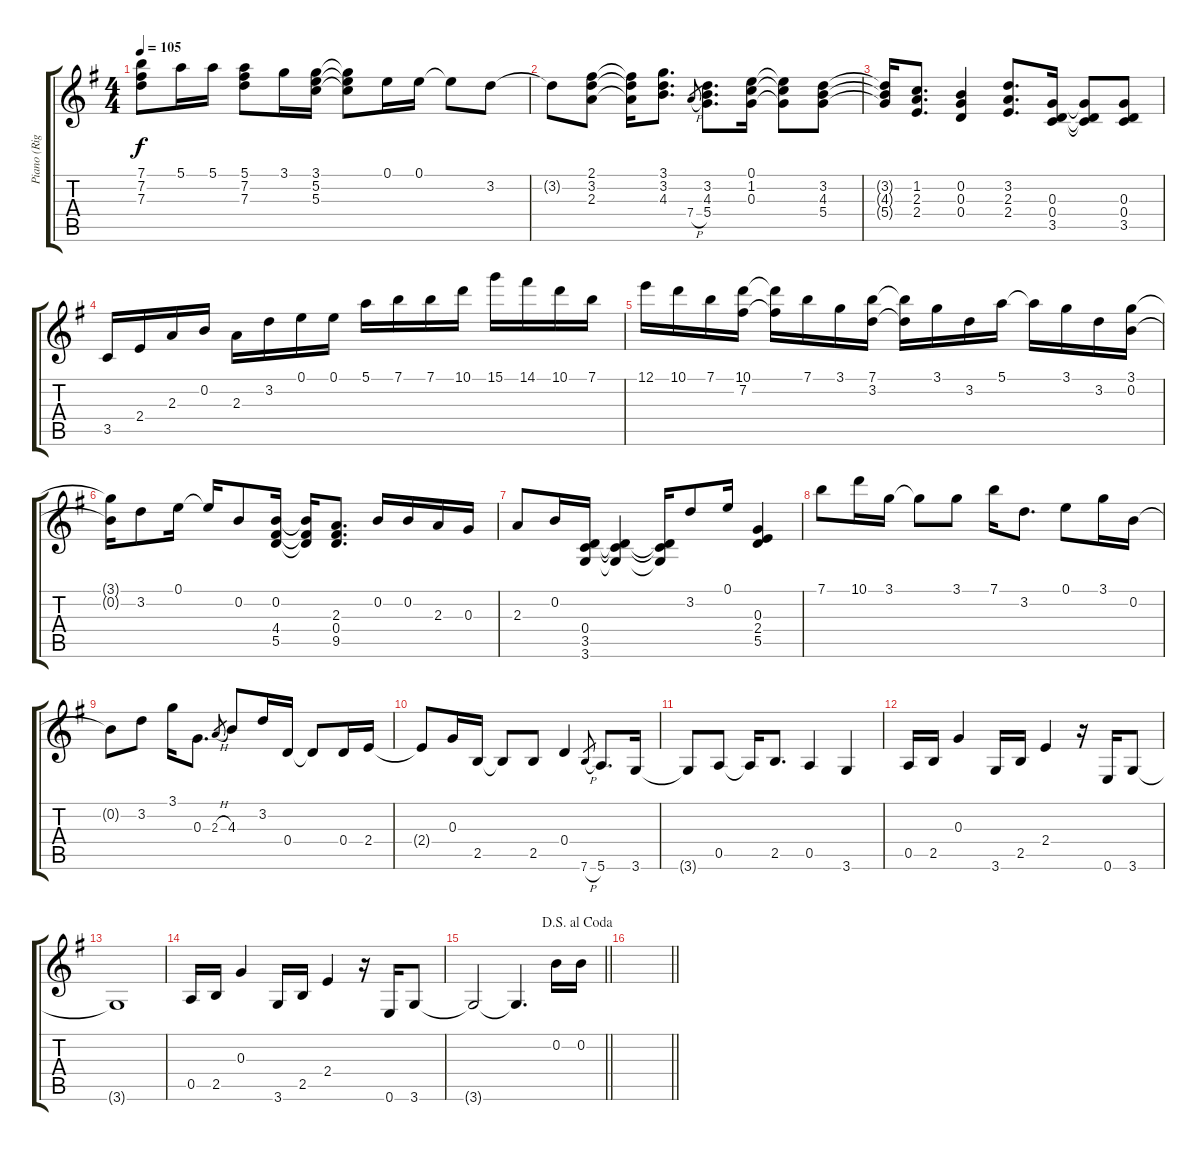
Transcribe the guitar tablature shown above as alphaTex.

\track ("Piano (Right)" "Piano (Rig") {instrument electricgrandpiano}
\staff {score tabs}
\tuning (E5 B4 G4 D4 A3 E3) {hide}
\ts (4 4)
\tempo 105
\clef g2
\ks g
(7.1 7.2 7.3).8{dy f} 5.1.16 5.1.16 (5.1 7.2 7.3).8 3.1.16 (3.1 5.2 5.3).16 (3.1{t} 5.2{t} 5.3{t}).8 0.1.16 0.1.16 0.1{t}.8 3.2.8 |
3.2{t}.8 (2.1 3.2 2.3).8 (2.1{t} 3.2{t} 2.3{t}).16 (3.1 3.2 4.3).8{d} 7.4{h}.8{gr} (3.2 4.3 5.4).8{d} (0.1 1.2 0.3).16 (0.1{t} 1.2{t} 0.3{t}).8 (3.2 4.3 5.4).8 |
(3.2{t} 4.3{t} 5.4{t}).16 (1.2 2.3 2.4).8{d} (0.2 0.3 0.4).4 (3.2 2.3 2.4).8{d} (0.3 0.4 3.5).16 (0.3{t} 0.4{t} 3.5{t}).8 (0.3 0.4 3.5).8 |
3.5.16 2.4.16 2.3.16 0.2.16 2.3.16 3.2.16 0.1.16 0.1.16 5.1.16 7.1.16 7.1.16 10.1.16 15.1.16 14.1.16 10.1.16 7.1.16 |
12.1.16 10.1.16 7.1.16 (10.1 7.2).16 (10.1{t} 7.2{t}).16 7.1.16 3.1.16 (7.1 3.2).16 (7.1{t} 3.2{t}).16 3.1.16 3.2.16 5.1.16 5.1{t}.16 3.1.16 3.2.16 (3.1 0.2).16 |
(3.1{t} 0.2{t}).16 3.2.8 0.1.16 0.1{t}.16 0.2.8 (0.2 4.4 5.5).16 (0.2{t} 4.4{t} 5.5{t}).16 (2.3 0.4 9.5).8{d} 0.2.16 0.2.16 2.3.16 0.3.16 |
2.3.8 0.2.16 (0.4 3.5 3.6).16 (0.4{t} 3.5{t} 3.6{t}).4 (0.4{t} 3.5{t} 3.6{t}).16 3.2.8 0.1.16 (0.3 2.4 5.5).4 |
7.1.8 10.1.16 3.1.16 3.1{t}.8 3.1.8 7.1.16 3.2.8{d} 0.1.8 3.1.16 0.2.16 |
0.2{t}.8 3.2.8 3.1.16 0.3.8{d} 2.3{h}.8{gr} 4.3.8 3.2.16 0.4.16 0.4{t}.8 0.4.16 2.4.16 |
2.4{t}.8 0.3.16 2.5.16 2.5{t}.8 2.5.8 0.4.4 7.6{h}.8{gr} 5.6.8{d} 3.6.16 |
3.6{t}.8 0.5.8 0.5{t}.16 2.5.8{d} 0.5.4 3.6.4 |
0.5.16 2.5.16 0.3.4 3.6.16 2.5.16 2.4.4 r.16 0.6.16 3.6.8 |
3.6{t}.1 |
0.5.16 2.5.16 0.3.4 3.6.16 2.5.16 2.4.4 r.16 0.6.16 3.6.8 |
\jump dalsegnoalcoda
\barLineRight lightlight
3.6{t}.2 3.6{t}.4{d} 0.2.16 0.2.16 |
\barLineRight lightlight
